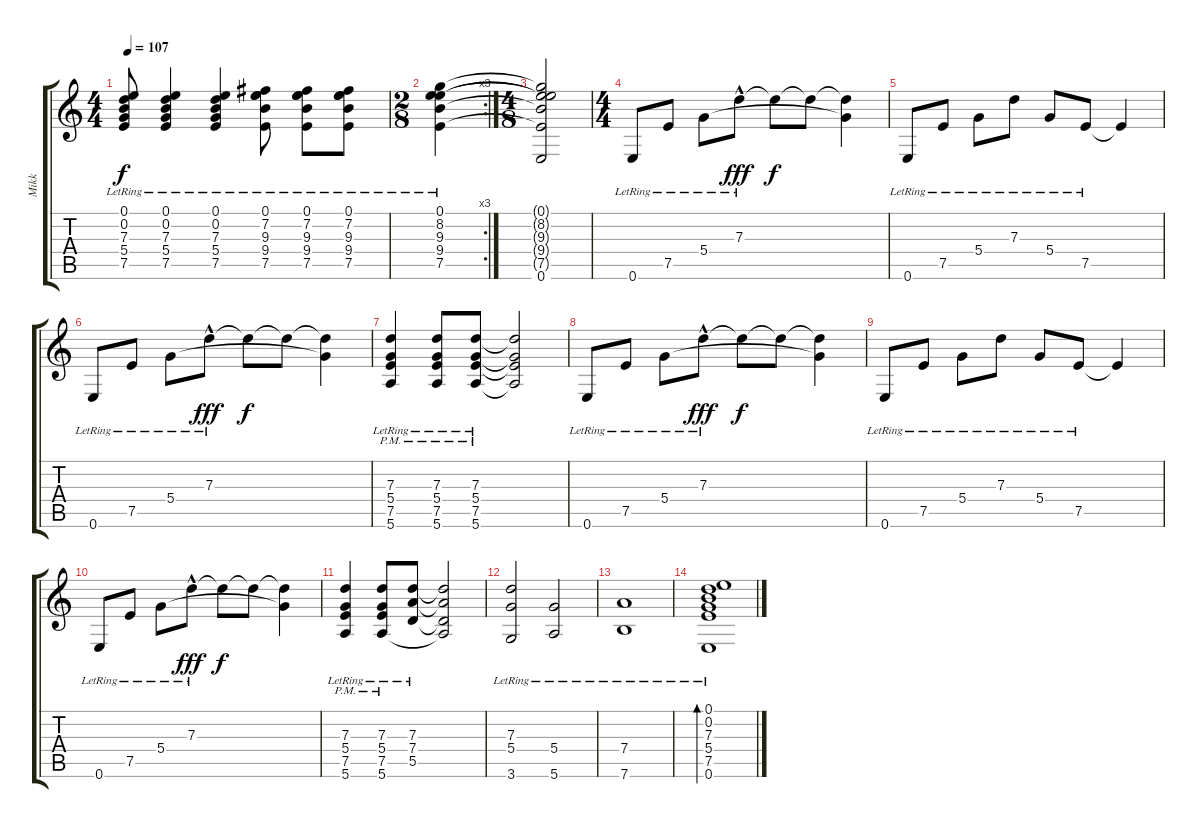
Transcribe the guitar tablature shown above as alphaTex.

\track ("Mikk" "Mikk") {instrument acousticguitarsteel}
\staff {score tabs}
\tuning (E4 B3 G3 D3 A2 E2) {hide}
\ts (4 4)
\tempo 107
\clef g2
\ks c
(0.1{lr} 0.2{lr} 7.3{lr} 5.4{lr} 7.5{lr}).8{dy f} (0.1{lr} 0.2{lr} 7.3{lr} 5.4{lr} 7.5{lr}).4 (0.1{lr} 0.2{lr} 7.3{lr} 5.4{lr} 7.5{lr}).4 (0.1{lr} 7.2{lr} 9.3{lr} 9.4{lr} 7.5{lr}).8 (0.1{lr} 7.2{lr} 9.3{lr} 9.4{lr} 7.5{lr}).8 (0.1{lr} 7.2{lr} 9.3{lr} 9.4{lr} 7.5{lr}).8 |
\rc 3
\ts (2 8)
(0.1 8.2 9.3 9.4 7.5{lr}).4 |
\ts (4 8)
(0.1{t} 8.2{t} 9.3{t} 9.4{t} 7.5{t} 0.6).2 |
\ts (4 4)
0.6{lr}.8 7.5{lr}.8 5.4{lr}.8 7.3{hac lr}.8{dy fff} 7.3{t}.8{dy f} 7.3{t}.8 (7.3{t} 5.4{t}).4 |
0.6{lr}.8 7.5{lr}.8 5.4{lr}.8 7.3{lr}.8 5.4{lr}.8 7.5{lr}.8 7.5{t}.4 |
0.6{lr}.8 7.5{lr}.8 5.4{lr}.8 7.3{hac lr}.8{dy fff} 7.3{t}.8{dy f} 7.3{t}.8 (7.3{t} 5.4{t}).4 |
(7.3{lr} 5.4{lr} 7.5{lr} 5.6{pm lr}).4 (7.3{lr} 5.4{lr} 7.5{lr} 5.6{pm lr}).8 (7.3{lr} 5.4{lr} 7.5{lr} 5.6{pm lr}).8 (7.3{t} 5.4{t} 7.5{t} 5.6{t}).2 |
0.6{lr}.8 7.5{lr}.8 5.4{lr}.8 7.3{hac lr}.8{dy fff} 7.3{t}.8{dy f} 7.3{t}.8 (7.3{t} 5.4{t}).4 |
0.6{lr}.8 7.5{lr}.8 5.4{lr}.8 7.3{lr}.8 5.4{lr}.8 7.5{lr}.8 7.5{t}.4 |
0.6{lr}.8 7.5{lr}.8 5.4{lr}.8 7.3{hac lr}.8{dy fff} 7.3{t}.8{dy f} 7.3{t}.8 (7.3{t} 5.4{t}).4 |
(7.3{lr} 5.4{lr} 7.5{lr} 5.6{pm lr}).4 (7.3{lr} 5.4{lr} 7.5{lr} 5.6{pm lr}).8 (7.3{lr} 7.4{lr} 5.5{lr}).8 (7.3{t} 7.4{t} 5.5{t} 5.6{t}).2 |
(7.3 5.4 3.6{lr}).2 (5.4{lr} 5.6{lr}).2 |
(7.4{lr} 7.6{lr}).1 |
(0.1{lr} 0.2{lr} 7.3{lr} 5.4{lr} 7.5{lr} 0.6{lr}).1{bd 240}
